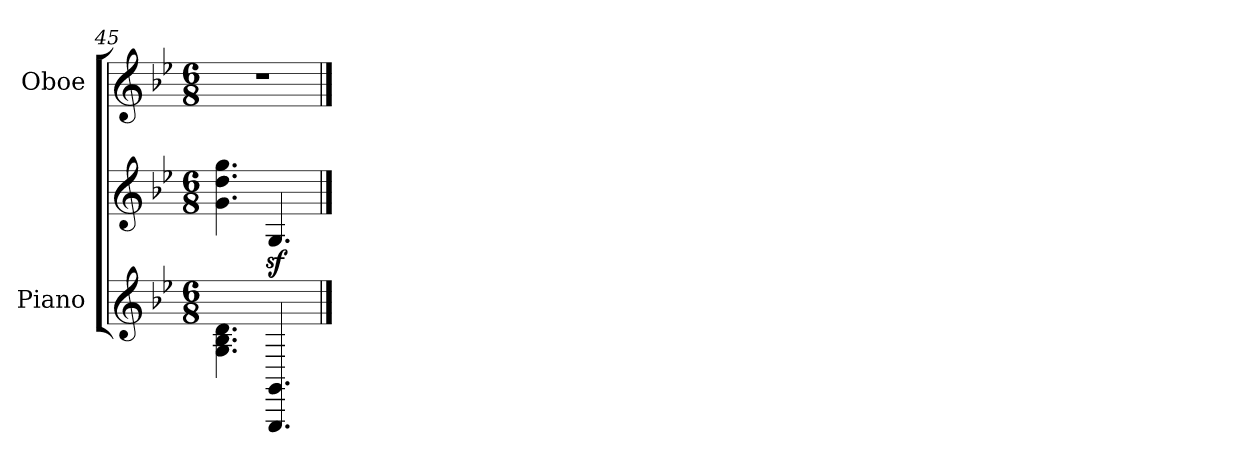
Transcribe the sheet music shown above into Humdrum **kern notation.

**kern	**kern	**kern
*part2	*part2	*part1
*staff3	*staff2	*staff1
*I"Piano	*	*I"Oboe
*I'Pno	*	*I'Ob.
*clefG2	*clefG2	*clefG2
*k[b-e-]	*k[b-e-]	*k[b-e-]
*M6/8	*M6/8	*M6/8
=45	=45	=45
4.G\ 4.B-\ 4.d\	4.g\ 4.dd\ 4.gg\	2.r
4.GGG/ 4.GG/	4.Gz</	.
==	==	==
*-	*-	*-
